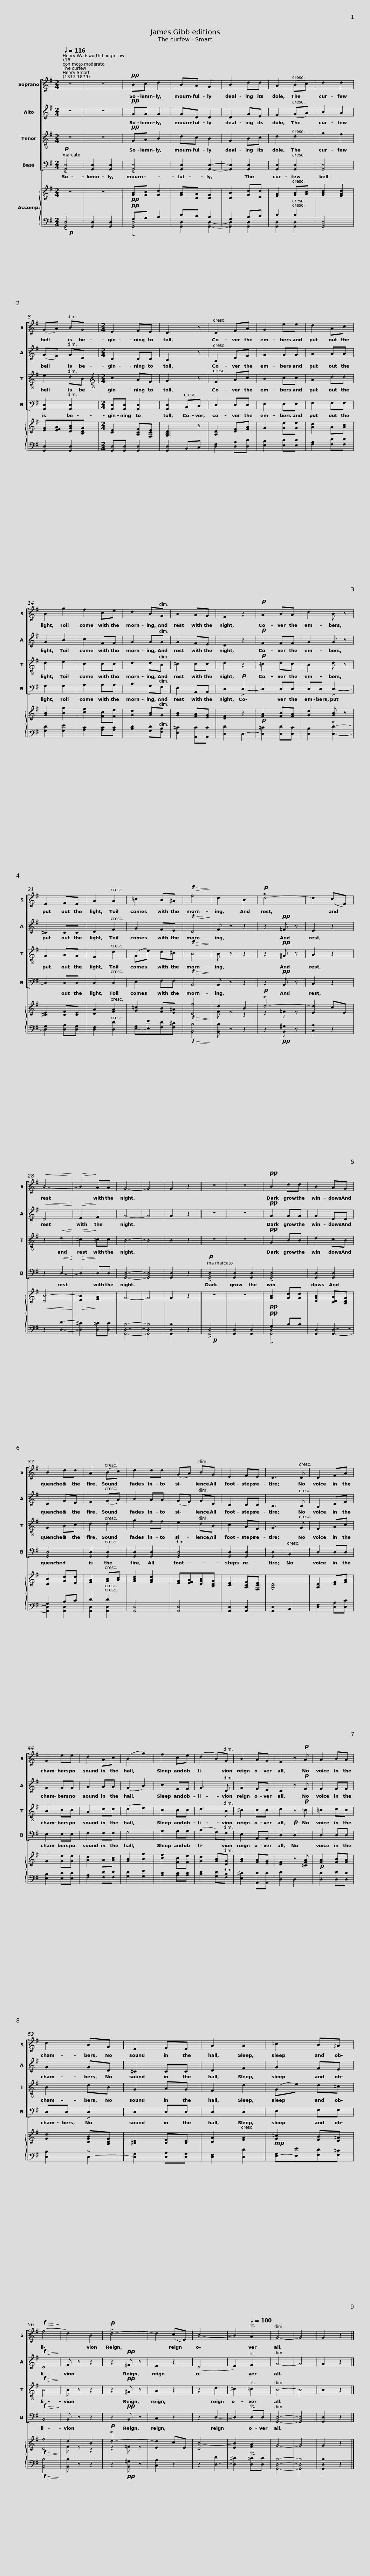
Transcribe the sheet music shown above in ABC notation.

X:1
%%score [ 1 2 3 4 ] { ( 5 8 ) | ( 6 7 ) }
L:1/8
Q:1/4=116
M:2/4
I:linebreak $
K:G
V:1 treble
V:2 treble
V:3 treble-8
V:4 bass
V:5 treble
V:8 treble
V:6 bass
V:7 bass
V:1
 z4 | z4 |!pp! Bc d2 | BA G2 | B2 dd | %5
 A2 (Bc) | d2 d2 | (GA) BG |$[M:2/4] E2 FE | D3 z | %10
 D2 FA | G2 ee | d2 Ac | B2 g2 | f2 ce |$ %15
 d2 BG | B2 AG | F2 z2 |!p! A2 BA | d2 B z | %20
 E2 FE | A2 A2 |$ =c2 B^A |!f!!>(! f4!>)! | d2 B2 | %25
!p! !>!d4- | d2 (cE) |!<(! B4-!<)! |!>(! B2!>)! AA | G4- | %30
 G4 | G2 z2 ||$ z4 | z4 |!pp! B2 dd | %35
 B2 AG | B2 dd | A2 (Bc) | d2 dd |$ (GA) BG | %40
 E2 FE | D3 D | D2 FA | G2 ee | d2 Ac | %45
 (B2 g2) | f2 ce |$ (d2 B)G | B2 AG | F2 z!p! A | %50
 A2 BA | d2 BG | E2 FE | A2 A2 |$ =c2 B^A | %55
!f!!>(! (f4!>)! | d2) B2 |!p! !>!d4- | d2 (cE) | B4- | %60
 B2[Q:1/4=100] A2 | G4- | G4 | G2 z2 |] %64
V:2
 z4 | z4 |!pp! GG G2 | GD D2 | D2 GE | %5
 F2 (GA) | B2 A2 | (GF) GD |$[M:2/4] C2 CC | B,3 z | %10
 A,2 DF | G2 GG | A2 AA | G2 B2 | c2 FF |$ %15
 G2 GG | G2 FE | D2 z2 |!p! F2 FF | G2 G z | %20
 ^C2 CC | D2 F2 |$ G2 FE |!f!!>(! D4!>)! | F z z2 | %25
 z2!pp! =F z | E2 z2 |!<(! D4!<)! |!>(! E2!>)! F2 | G4- | %30
 G4 | G2 z2 ||$ z4 | z4 |!pp! G2 GG | %35
 G2 DD | D2 GE | F2 (GA) | B2 AA |$ (GF) GD | %40
 C2 CC | B,3 B, | A,2 DF | G2 GG | A2 AA | %45
 (G2 B2) | c2 FF |$ G3 D | G2 FE | D2 z!p! F | %50
 F2 FF | G2 GD | ^C2 CC | D2 F2 |$ G2 FE | %55
!f!!>(! D4!>)! | F z z2 | z2!pp! =F z | E2 z2 | (D4 | %60
 E2) F2 | G4- | G4 | G2 z2 |] %64
V:3
 z4 | z4 |!pp! GA B2 | dc B2 | G2 Bc | %5
 d2 d2 | g2 f2 | e2 dB |$[M:2/4][K:treble-8] c2 AF | G3 z | %10
 F2 Ac | B2 cc | A2 dd | d2 e2 | c2 cc |$ %15
 d2 dB | ^c2 cc | d2 z2 |!p! =c2 dc | B2 d z | %20
 G2 AG | F2 d2 |$ (Ge) d^c |!f!!>(! B4!>)! | B z z2 | %25
 z2!pp! ^G z | A2 z2 | z2!<(! d2!<)! |!>(! ^c2!>)! =cc | B4- | %30
 B4 | B2 z2 ||$ z4 | z4 |!pp! G2 BB | %35
 d2 cB | G2 Bc | d2 d2 | g2 ff |$ e2 dB | %40
 c2 AF | G3 G | F2 Ac | B2 cc | A2 dd | %45
 (d2 e2) | c2 cc |$ d3 B | ^c2 cc | d2 z!p! =c | %50
 =c2 dc | B2 dB | G2 AG | F2 d2 |$ (Ge) d^c | %55
!f!!>(! B4!>)! | B z z2 | z2!pp! ^G z | A2 z2 | z2 d2 | %60
 ^c2 =c2 | B4- | B4 | B2 z2 |] %64
V:4
!p! !>![G,,D,]4 | [G,,D,]2 [G,,D,]2 | !>![G,,D,]4 | [G,,D,]2 [G,,D,]2- | [G,,D,]2 [G,,D,]2 | %5
 [G,,D,]2 [G,,D,]2 | [G,,D,]4 | [G,,D,]2 [G,,D,]2 |$[M:2/4] [G,,D,][G,,D,] [G,,D,]2 | [G,,D,]2 B,,C, | %10
 D,2 D,D, | E,2 E,E, | F,2 F,F, | G,2 G,2 | A,2 A,A, |$ %15
 B,2 G,F, | E,2 A,,A,, | D,2!p! !>!D,2- | D,2 D,D, | D,D, !>!D,2- | %20
 D,2 D,D, | D,2 D,2 |$ E,2 F,F, |!f!!>(! B,,4!>)! | B,, z z2 | %25
 z2!pp! B,, z | C,2 z2 | z2!<(! D,2-!<)! |!>(! D,2!>)! D,D, | [G,,D,]4- | %30
 [G,,D,]4 | [G,,D,]2 z2 ||$!p! !>![G,,D,]4 | [G,,D,]2 [G,,D,]2 | !>![G,,D,]4 | %35
 [G,,D,]2 [G,,D,]2 | [G,,D,]4 | [G,,D,]2 [G,,D,]2 | [G,,D,]2 [G,,D,]2 |$ [G,,D,]4 | %40
 [G,,D,]2 [G,,D,]2 | [G,,D,]2 B,,2 | D,2 D,D, | E,2 E,E, | F,2 F,F, | %45
 G,4 | A,2 A,A, |$ (B,2 G,)F, | E,2 A,,A,, | D,2!p! D,2 | %50
 D,2 D,D, | D,D, !>!D,2 | D,2 D,D, | D,2 D,2 |$ E,2 F,F, | %55
!f!!>(! B,,4!>)! | B,, z z2 | z2!pp! B,, z | C,2 z2 | z2 D,2- | %60
 D,2 D,D, | [G,,D,]4- | [G,,D,]4 | [G,,D,]2 z2 |] %64
V:5
 z4 | z4 |!pp! [GB][Gc] [Gd]2 | [GB][DA] [DG]2 | [DB]2 [Gd][Ed] | %5
 [FA]2 [GB][Ac] | [GBd]2 [FAd]2 | [EG][EFA][DGB][B,DG] |$[M:2/4] [CE]2 [A,CF][F,CE] | [G,B,D]3 z | %10
 [A,D]2 [DF][FA] | G2 [Ge][Ge] | [Ad]2 A[Ac] | [GB]2 [Bg]2 | [cf]2 [Fc][Fe] |$ %15
 [Gd]2 [GB]G | [GB]2 [FA][EG] | [DF]2 z2 |!p! [FA]2 [FB][FA] | [Gd]2 [GB] z | %20
 [^CE]2 [CF][CE] | [DA]2 [FA]2 |$ [G=c]2 [FB][E^A] |!f!!>(! [Df]4!>)! | d2 B2 | %25
!p! !>!d4- | [Ed]2 cE |!<(! [DB]4-!<)! |!>(! [EB]2!>)! [FA]2 | G4- | %30
 G4 | G2 z2 ||$ z4 | z4 |!pp! [GB]2 [Gd][Gd] | %35
 [DGB]2 [CDA][B,DG] | [DB]2 [Gd][Ed] | [FA]2 [GB][Ac] | [GBd]2 [FAd]2 |$ [EG][EFA][DGB][B,DG] | %40
 [CE]2 [A,CF][F,CE] | [G,B,D]4 | [A,D]2 [DF][FA] | G2 [Ge][Ge] | [Ad]2 A[Ac] | %45
 [GB]2 [Bg]2 | [cf]2 [Fc][Fe] |$ [Gd]2 [GB][DG] | [GB]2 [FA][EG] | [DF]2 z [=CFA] | %50
!p! [FA]2 [FB][FA] | [Gd]2 [DGB][B,DG] | [^CE]2 [CF][CE] | [DA]2 [FA]2 |$!mp! [G=c]2 [FB][E^A] | %55
!f!!>(! [Df]4!>)! | d2 B2 |!p! !>!d4- | [Ed]2 cE | [DB-]4 | %60
 [EB]2 [FA]2 | G4- | G4 | G2 z2 |] %64
V:6
!p! x4 | x4 |!pp! G,A, B,2 | DC B,2 | G,2 B,C | %5
 D2 D2 | x4 | x4 |$[M:2/4] [G,,D,][G,,D,] [G,,D,]2 | [G,,D,]2 B,,C, | %10
 [D,F,]2 [D,A,][D,C] | [E,B,]2 [E,C][E,C] | [F,A,]2 [F,D][F,D] | [G,D]2 [G,E]2 | [A,C]2 [A,C][A,C] |$ %15
 [B,D]2 [G,D][F,B,] | [E,^C]2 [A,,C][A,,C] | [D,D]2 D,2- | [D,=C]2 [D,D][D,C] | [D,B,]2 !>![D,D]2- | %20
 [D,G,]2 [D,A,][D,G,] | [D,F,]2 [D,D]2 |$ [E,G,]-[E,E][F,D][F,^C] |!f!!>(! [B,,B,]4!>)! | [B,,B,] z z2 | %25
 z2!pp! [B,,^G,] z | [C,A,]2 z2 | z2 [D,D]2- | [D,^C]2 [D,=C][D,C] | [G,,D,B,]4- | %30
 [G,,D,B,]4 | [G,,D,B,]2 z2 ||$!p! x4 | x4 |!pp! G,2 B,B, | %35
 x4 | G,2 B,C | D2 D2 | [G,,D,]4 |$ [G,,D,]4 | %40
 [G,,D,]2 [G,,D,]2 | [G,,D,]2 B,,2 | [D,F,]2 [D,A,][D,C] | [E,B,]2 [E,C][E,C] | [F,A,]2 [F,D][F,D] | %45
 [G,D]2 [G,E]2 | [A,C]2 [A,C][A,C] |$ [B,D]2 [G,D][F,B,] | [E,^C]2 [A,,C][A,,C] | [D,D]2 D,2 | %50
 [D,C]2 [D,D][D,C] | [D,B,]2 !>!D,2- | [D,G,]2 [D,A,][D,G,] | [D,F,]2 [D,D]2 |$ [E,-G,][E,E][F,D][F,^C] | %55
!f!!>(! [B,,B,]4!>)! | [B,,B,] z z2 | z2!pp! [B,,^G,] z | [C,A,]2 z2 | z2 [D,-D]2 | %60
 [D,^C]2 [D,=C][D,C] | [G,,D,B,]4- | [G,,D,B,]4 | [G,,D,B,]2 z2 |] %64
V:7
 !>![G,,D,]4 | [G,,D,]2 [G,,D,]2 | !>![G,,D,]4 | [G,,D,]2 [G,,D,]2- | [G,,D,]2 [G,,D,]2 | %5
 [G,,D,]2 [G,,D,]2 | [G,,D,]4 | [G,,D,]2 [G,,D,]2 |$[M:2/4] x4 | x4 | %10
 x4 | x4 | x4 | x4 | x4 |$ %15
 x4 | x4 | x4 | x4 | x4 | %20
 x4 | x4 |$ x4 | x4 | x4 | %25
 x4 | x4 | x4 | x4 | x4 | %30
 x4 | x4 ||$ !>![G,,D,]4 | [G,,D,]2 [G,,D,]2 | !>![G,,D,]4 | %35
 [G,,D,]2 [G,,D,]2- | [G,,D,]2 [G,,D,]2 | [G,,D,]2 [G,,D,]2 | x4 |$ x4 | %40
 x4 | x4 | x4 | x4 | x4 | %45
 x4 | x4 |$ x4 | x4 | x4 | %50
 x4 | x4 | x4 | x4 |$ x4 | %55
 x4 | x4 | x4 | x4 | x4 | %60
 x4 | x4 | x4 | x4 |] %64
V:8
 x4 | x4 | x4 | x4 | x4 | %5
 x4 | x4 | x4 |$[M:2/4] x4 | x4 | %10
 x4 | x4 | x4 | x4 | x4 |$ %15
 x4 | x4 | x4 | x4 | x4 | %20
 x4 | x4 |$ x4 | x4 | F z z2 | %25
 z2 =F z | x4 | x4 | x4 | x4 | %30
 x4 | x4 ||$ x4 | x4 | x4 | %35
 x4 | x4 | x4 | x4 |$ x4 | %40
 x4 | x4 | x4 | x4 | x4 | %45
 x4 | x4 |$ x4 | x4 | x4 | %50
 x4 | x4 | x4 | x4 |$ x4 | %55
 x4 | F z z2 | z2 =F z | x4 | x4 | %60
 x4 | x4 | x4 | x4 |] %64
